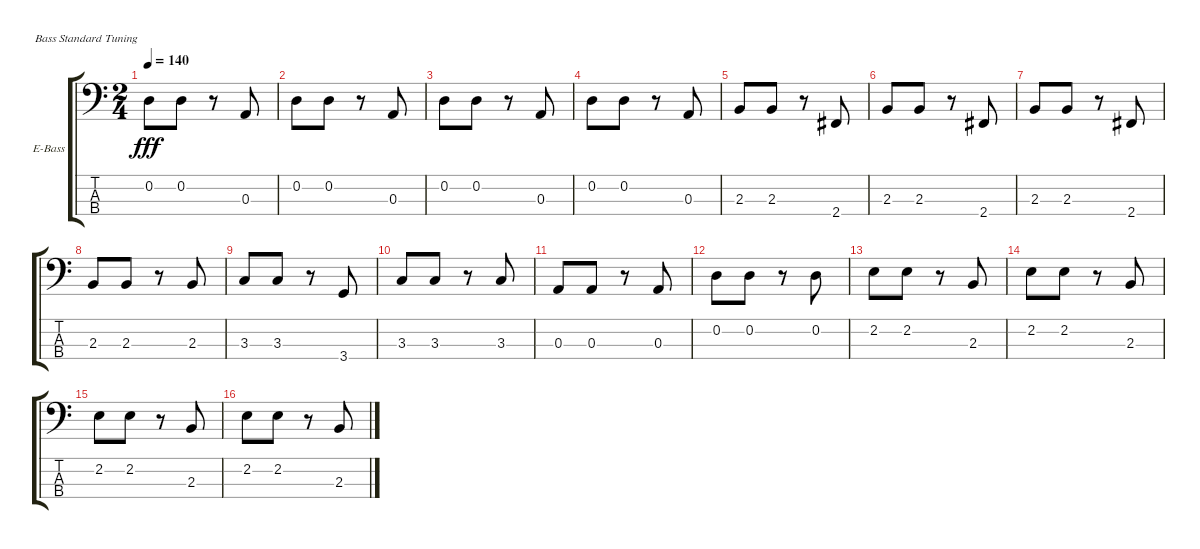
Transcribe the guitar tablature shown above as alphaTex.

\bracketExtendMode groupsimilarinstruments
\firstSystemTrackNameOrientation horizontal
\otherSystemsTrackNameOrientation horizontal
\track ("Бас" "E-Bass") {instrument electricbassfinger}
\staff {score tabs}
\tuning (G2 D2 A1 E1)
\ts (2 4)
\tempo 140
\clef f4
\ks c
0.2.8{dy fff} 0.2.8 r.8 0.3.8 |
0.2.8 0.2.8 r.8 0.3.8 |
0.2.8 0.2.8 r.8 0.3.8 |
0.2.8 0.2.8 r.8 0.3.8 |
2.3.8 2.3.8 r.8 2.4.8 |
2.3.8 2.3.8 r.8 2.4.8 |
2.3.8 2.3.8 r.8 2.4.8 |
2.3.8 2.3.8 r.8 2.3.8 |
3.3.8 3.3.8 r.8 3.4.8 |
3.3.8 3.3.8 r.8 3.3.8 |
0.3.8 0.3.8 r.8 0.3.8 |
0.2.8 0.2.8 r.8 0.2.8 |
2.2.8 2.2.8 r.8 2.3.8 |
2.2.8 2.2.8 r.8 2.3.8 |
2.2.8 2.2.8 r.8 2.3.8 |
2.2.8 2.2.8 r.8 2.3.8
